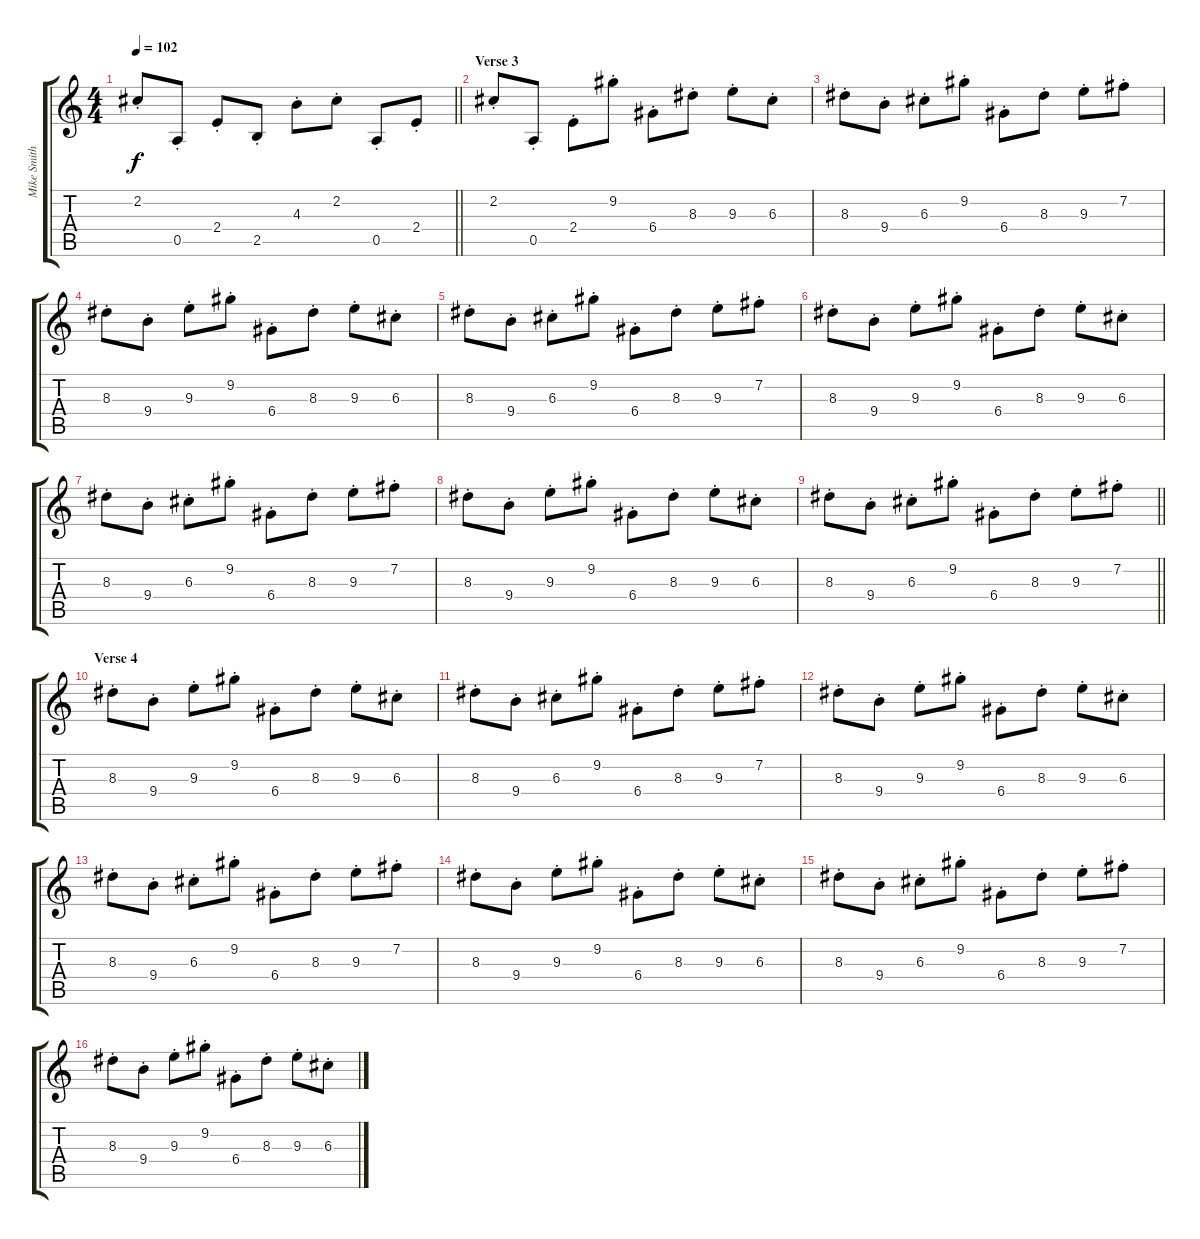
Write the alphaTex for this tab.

\track ("Mike Smith (Delay #2)" "Mike Smith") {instrument overdrivenguitar}
\staff {score tabs}
\tuning (E4 B3 G3 D3 A2 E2) {hide}
\ts (4 4)
\tempo 102
\clef g2
\barLineRight lightlight
\ks c
2.2{st}.8{dy f} 0.5{st}.8 2.4{st}.8 2.5{st}.8 4.3{st}.8 2.2{st}.8 0.5{st}.8 2.4{st}.8 |
\section ("" "Verse 3")
2.2{st}.8 0.5{st}.8 2.4{st}.8 9.2{st}.8 6.4{st}.8 8.3{st}.8 9.3{st}.8 6.3{st}.8 |
8.3{st}.8 9.4{st}.8 6.3{st}.8 9.2{st}.8 6.4{st}.8 8.3{st}.8 9.3{st}.8 7.2{st}.8 |
8.3{st}.8 9.4{st}.8 9.3{st}.8 9.2{st}.8 6.4{st}.8 8.3{st}.8 9.3{st}.8 6.3{st}.8 |
8.3{st}.8 9.4{st}.8 6.3{st}.8 9.2{st}.8 6.4{st}.8 8.3{st}.8 9.3{st}.8 7.2{st}.8 |
8.3{st}.8 9.4{st}.8 9.3{st}.8 9.2{st}.8 6.4{st}.8 8.3{st}.8 9.3{st}.8 6.3{st}.8 |
8.3{st}.8 9.4{st}.8 6.3{st}.8 9.2{st}.8 6.4{st}.8 8.3{st}.8 9.3{st}.8 7.2{st}.8 |
8.3{st}.8 9.4{st}.8 9.3{st}.8 9.2{st}.8 6.4{st}.8 8.3{st}.8 9.3{st}.8 6.3{st}.8 |
\barLineRight lightlight
8.3{st}.8 9.4{st}.8 6.3{st}.8 9.2{st}.8 6.4{st}.8 8.3{st}.8 9.3{st}.8 7.2{st}.8 |
\section ("" "Verse 4")
8.3{st}.8 9.4{st}.8 9.3{st}.8 9.2{st}.8 6.4{st}.8 8.3{st}.8 9.3{st}.8 6.3{st}.8 |
8.3{st}.8 9.4{st}.8 6.3{st}.8 9.2{st}.8 6.4{st}.8 8.3{st}.8 9.3{st}.8 7.2{st}.8 |
8.3{st}.8 9.4{st}.8 9.3{st}.8 9.2{st}.8 6.4{st}.8 8.3{st}.8 9.3{st}.8 6.3{st}.8 |
8.3{st}.8 9.4{st}.8 6.3{st}.8 9.2{st}.8 6.4{st}.8 8.3{st}.8 9.3{st}.8 7.2{st}.8 |
8.3{st}.8 9.4{st}.8 9.3{st}.8 9.2{st}.8 6.4{st}.8 8.3{st}.8 9.3{st}.8 6.3{st}.8 |
8.3{st}.8 9.4{st}.8 6.3{st}.8 9.2{st}.8 6.4{st}.8 8.3{st}.8 9.3{st}.8 7.2{st}.8 |
8.3{st}.8 9.4{st}.8 9.3{st}.8 9.2{st}.8 6.4{st}.8 8.3{st}.8 9.3{st}.8 6.3{st}.8
